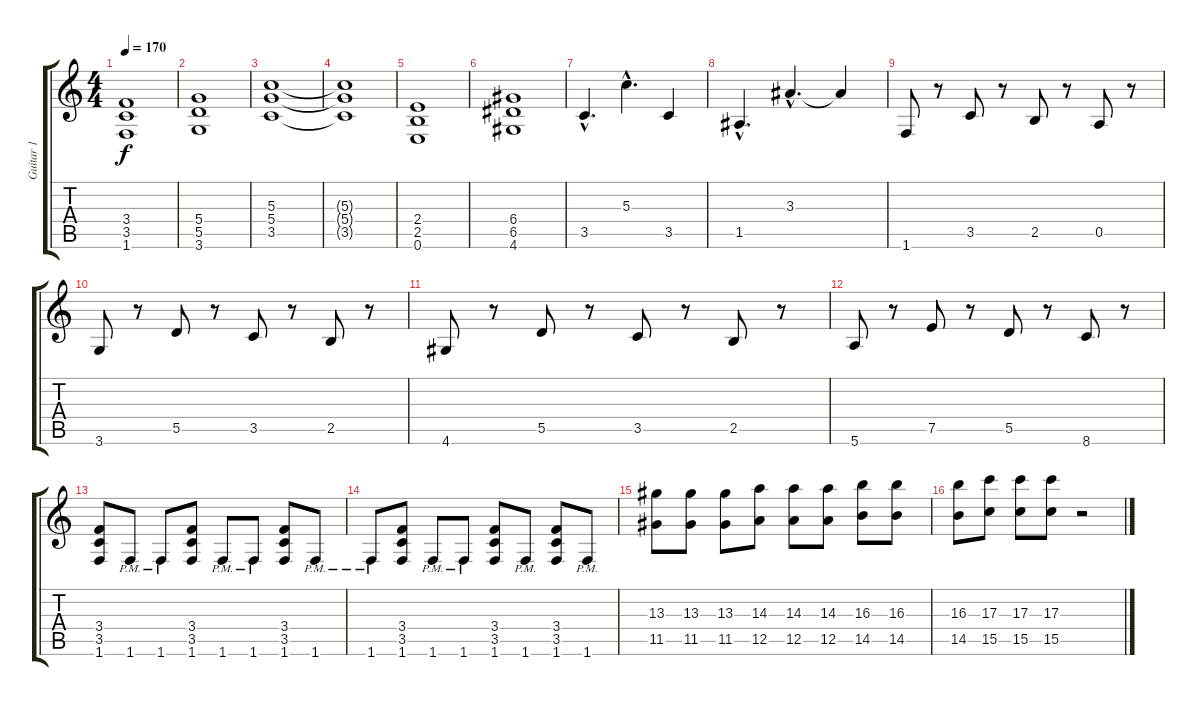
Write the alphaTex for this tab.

\track ("Guitar 1" "Guitar 1") {instrument distortionguitar}
\staff {score tabs}
\tuning (E4 B3 G3 D3 A2 E2) {hide}
\ts (4 4)
\tempo 170
\clef g2
\ks c
(3.4 3.5 1.6).1{dy f} |
(5.4 5.5 3.6).1 |
(5.3 5.4 3.5).1 |
(5.3{t} 5.4{t} 3.5{t}).1 |
(2.4 2.5 0.6).1 |
(6.4 6.5 4.6).1 |
3.5{hac}.4{d} 5.3{hac}.4{d} 3.5.4 |
1.5{hac}.4{d} 3.3{hac}.4{d} 3.3{t}.4 |
1.6.8 r.8 3.5.8 r.8 2.5.8 r.8 0.5.8 r.8 |
3.6.8 r.8 5.5.8 r.8 3.5.8 r.8 2.5.8 r.8 |
4.6.8 r.8 5.5.8 r.8 3.5.8 r.8 2.5.8 r.8 |
5.6.8 r.8 7.5.8 r.8 5.5.8 r.8 8.6.8 r.8 |
(3.4 3.5 1.6).8 1.6{pm}.8 1.6{pm}.8 (3.4 3.5 1.6).8 1.6{pm}.8 1.6{pm}.8 (3.4 3.5 1.6).8 1.6{pm}.8 |
1.6{pm}.8 (3.4 3.5 1.6).8 1.6{pm}.8 1.6{pm}.8 (3.4 3.5 1.6).8 1.6{pm}.8 (3.4 3.5 1.6).8 1.6{pm}.8 |
(13.3 11.5).8 (13.3 11.5).8 (13.3 11.5).8 (14.3 12.5).8 (14.3 12.5).8 (14.3 12.5).8 (16.3 14.5).8 (16.3 14.5).8 |
(16.3 14.5).8 (17.3 15.5).8 (17.3 15.5).8 (17.3 15.5).8 r.2
